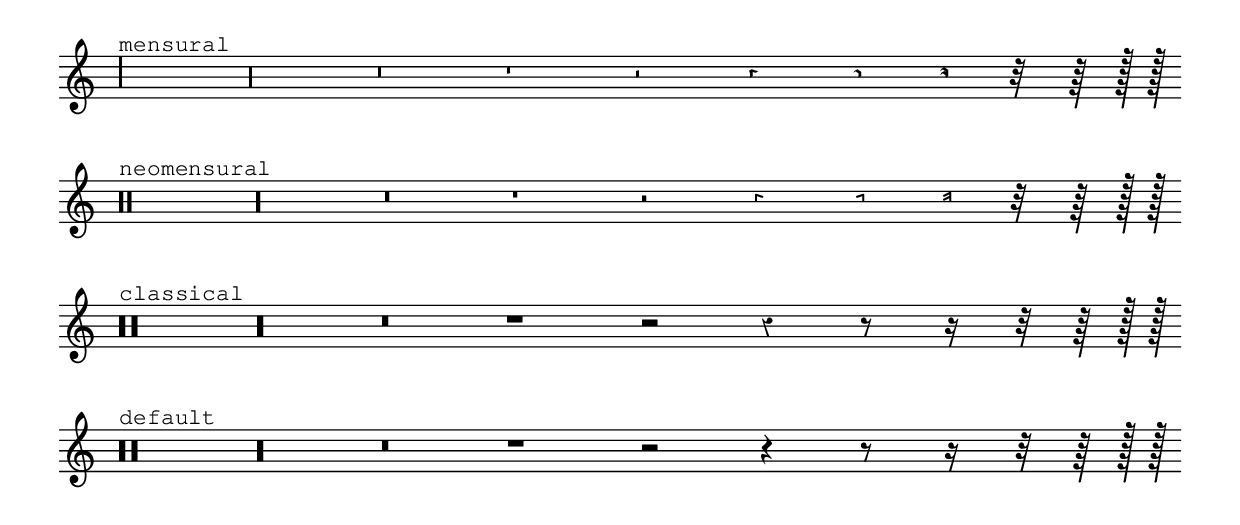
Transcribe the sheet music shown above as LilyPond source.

%% Do not edit this file; it is auto-generated from LSR http://lsr.dsi.unimi.it
%% This file is in the public domain.
\version "2.11.53"

\header {
  lsrtags = "rhythms, ancient-notation, tweaks-and-overrides"

 doctitlees = "Estilos de silencios"
 texidoces = "
Los silencios se pueden imprimir en distintos estilos.

"

  texidoc = "
Rests may be used in various styles.




"
  doctitle = "Rest styles"
} % begin verbatim
\layout {
  indent = 0.0
  \context {
    \Staff
    \remove "Time_signature_engraver"
  }
}

\relative c {
  \set Score.timing = ##f
  \override Staff.Rest  #'style = #'mensural
  r\maxima^\markup \typewriter { mensural }
  r\longa r\breve r1 r2 r4 r8 r16 r32 r64 r128 r128
  \bar ""
  
  \override Staff.Rest  #'style = #'neomensural
  r\maxima^\markup \typewriter { neomensural }
  r\longa r\breve r1 r2 r4 r8 r16 r32 r64 r128 r128
  \bar ""
  
  \override Staff.Rest  #'style = #'classical
  r\maxima^\markup \typewriter { classical }
  r\longa r\breve r1 r2 r4 r8 r16 r32 r64 r128 r128
  \bar ""
  
  \override Staff.Rest  #'style = #'default
  r\maxima^\markup \typewriter { default }
  r\longa r\breve r1 r2 r4 r8 r16 r32 r64 r128 r128
}
